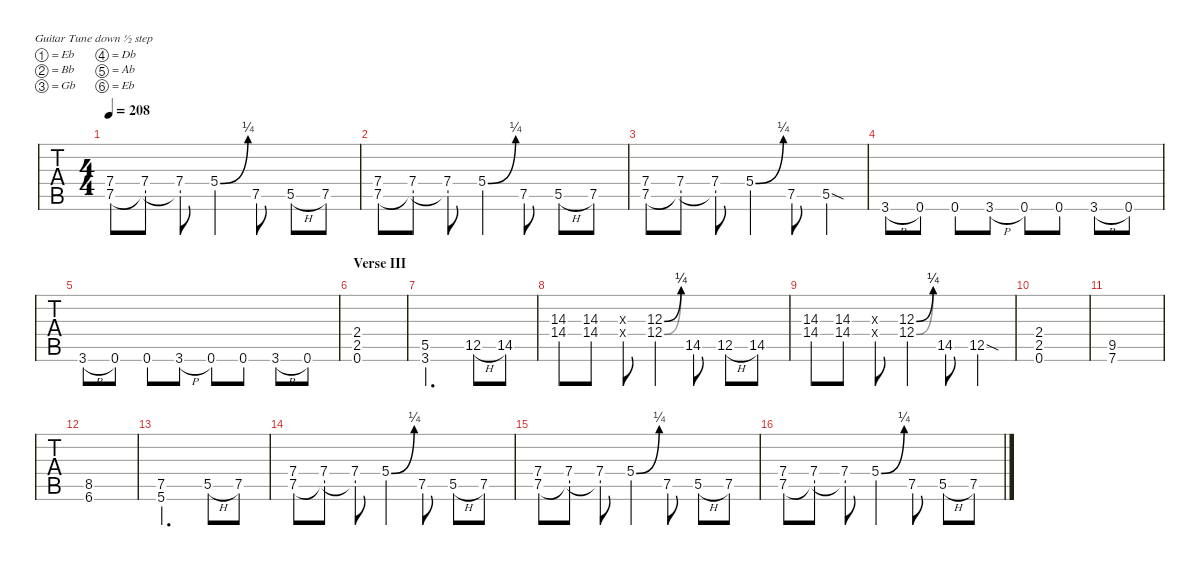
\defaultSystemsLayout 4
\hideDynamics
\bracketExtendMode nobrackets
\otherSystemsTrackNameOrientation horizontal
\track ("Rhythm Guitar 2 (Kirk)" "   ") {multiBarRest instrument distortionguitar}
\staff {tabs}
\tuning (Eb4 Bb3 Gb3 Db3 Ab2 Eb2)
\ts (4 4)
\tempo 208
\clef g2
\ks c
(7.4{acc #} 7.5{acc #}).8{dy mf} (7.4{acc #} 7.5{t acc #}).8 (7.4{acc #} 7.5{t acc #}).8 5.4{be (bend 0 0 13.2 1) acc #}.4 7.5{acc #}.8 5.5{h acc #}.8 7.5{acc #}.8 |
(7.4{acc #} 7.5{acc #}).8 (7.4{acc #} 7.5{t acc #}).8 (7.4{acc #} 7.5{t acc #}).8 5.4{be (bend 0 0 13.2 1) acc #}.4 7.5{acc #}.8 5.5{h acc #}.8 7.5{acc #}.8 |
(7.4{acc #} 7.5{acc #}).8 (7.4{acc #} 7.5{t acc #}).8 (7.4{acc #} 7.5{t acc #}).8 5.4{be (bend 0 0 13.2 1) acc #}.4 7.5{acc #}.8 5.5{sod acc #}.4 |
3.6{h acc #}.8 0.6{acc #}.8 0.6{acc #}.8 3.6{h acc #}.8 0.6{acc #}.8 0.6{acc #}.8 3.6{h acc #}.8 0.6{acc #}.8 |
3.6{h acc #}.8 0.6{acc #}.8 0.6{acc #}.8 3.6{h acc #}.8 0.6{acc #}.8 0.6{acc #}.8 3.6{h acc #}.8 0.6{acc #}.8 |
\section ("" "Verse III")
(2.5{acc #} 2.4{acc #} 0.6{acc #}).1 |
(3.6{acc #} 5.5{acc #}).2{d} 12.5{h acc #}.8 14.5{acc #}.8 |
(14.3{acc #} 14.4{acc #}).8 (14.3{acc #} 14.4{acc #}).8 (14.3{x acc #} 14.4{x acc #}).8 (12.3{be (bend 0 0 16.2 1) acc #} 12.4{be (bend 0 0 12.6 1) acc #}).4 14.5{acc #}.8 12.5{h acc #}.8 14.5{acc #}.8 |
(14.3{acc #} 14.4{acc #}).8 (14.3{acc #} 14.4{acc #}).8 (14.3{x acc #} 14.4{x acc #}).8 (12.3{be (bend 0 0 16.2 1) acc #} 12.4{be (bend 0 0 14.399999999999999 1) acc #}).4 14.5{acc #}.8 12.5{sod acc #}.4 |
(0.6{acc #} 2.5{acc #} 2.4{acc #}).1 |
(9.5 7.6{acc #}).1 |
(8.5 6.6).1 |
(7.5{acc #} 5.6{acc #}).2{d} 5.5{h acc #}.8 7.5{acc #}.8 |
(7.4{acc #} 7.5{acc #}).8 (7.4{acc #} 7.5{t acc #}).8 (7.4{acc #} 7.5{t acc #}).8 5.4{be (bend 0 0 13.2 1) acc #}.4 7.5{acc #}.8 5.5{h acc #}.8 7.5{acc #}.8 |
(7.4{acc #} 7.5{acc #}).8 (7.4{acc #} 7.5{t acc #}).8 (7.4{acc #} 7.5{t acc #}).8 5.4{be (bend 0 0 13.2 1) acc #}.4 7.5{acc #}.8 5.5{h acc #}.8 7.5{acc #}.8 |
(7.4{acc #} 7.5{acc #}).8 (7.4{acc #} 7.5{t acc #}).8 (7.4{acc #} 7.5{t acc #}).8 5.4{be (bend 0 0 13.2 1) acc #}.4 7.5{acc #}.8 5.5{h acc #}.8 7.5{acc #}.8
